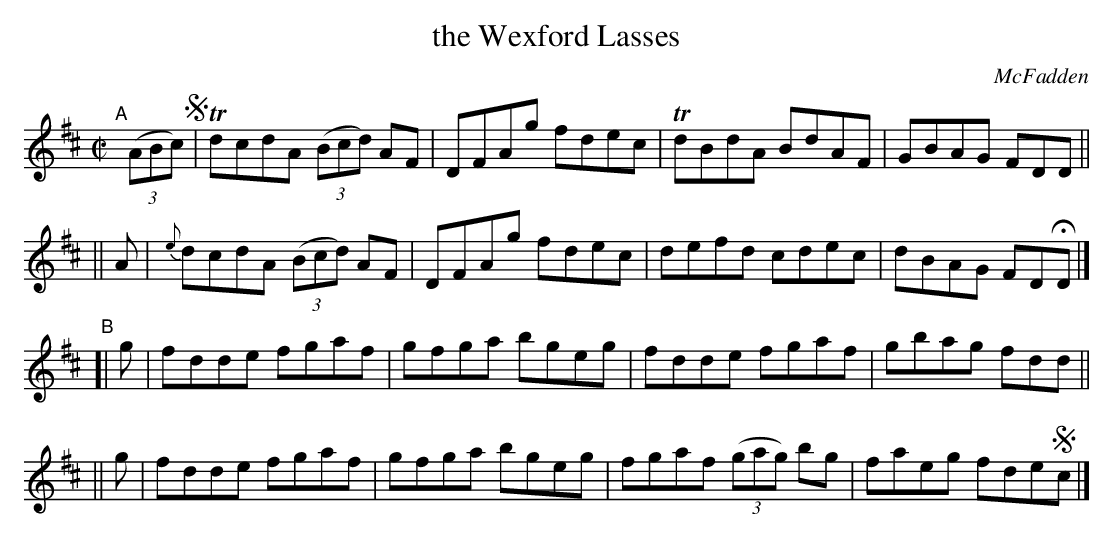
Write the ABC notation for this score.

X:1
T: the Wexford Lasses
O: McFadden
M: C|
L: 1/8
K: D
"^A"[|] ((3ABc) !segno!\
|        TdcdA ((3Bcd) AF | DFAg fdec | TdBdA BdAF | GBAG FDD  ||
|| A | {e}dcdA ((3Bcd) AF | DFAg fdec |  defd cdec | dBAG FDHD |]
"B"\
[| g | fdde fgaf | gfga bgeg | fdde fgaf | gbag fdd ||
|| g | fdde fgaf | gfga bgeg | fgaf ((3gag) bg | faeg fde!segno!c |]
